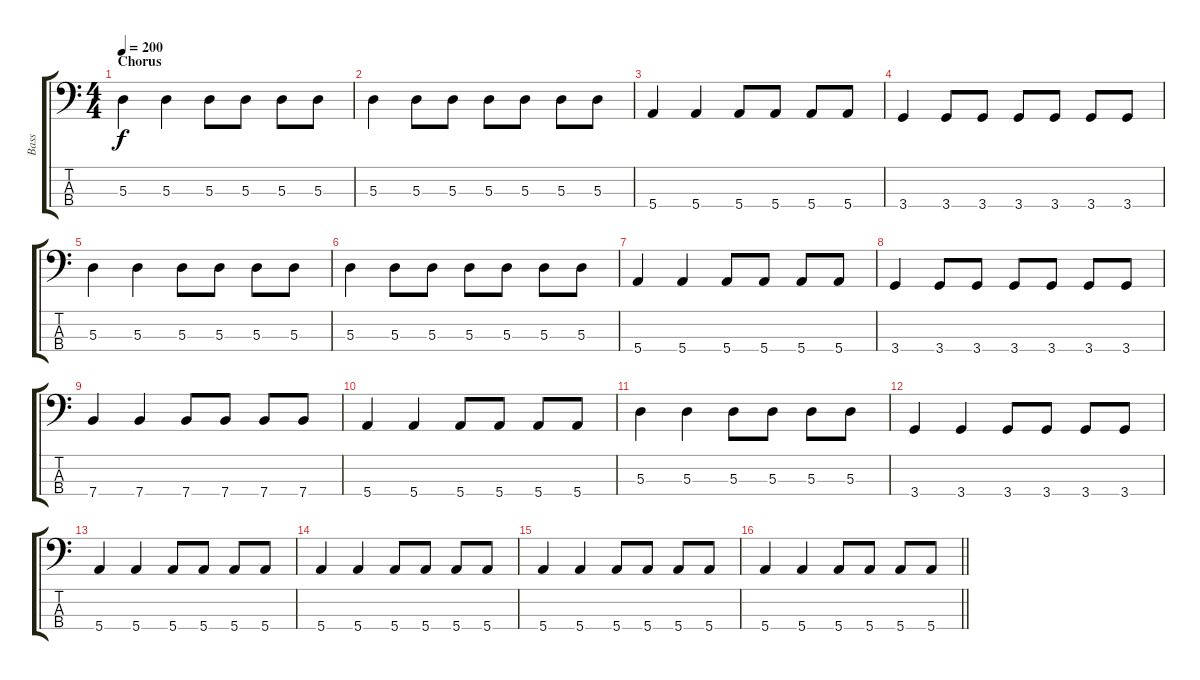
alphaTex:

\track ("Bass" "Bass") {instrument electricbasspick}
\staff {score tabs}
\tuning (G2 D2 A1 E1) {hide}
\ts (4 4)
\section ("" "Chorus")
\tempo 200
\clef f4
\ks c
5.3.4{dy f} 5.3.4 5.3.8 5.3.8 5.3.8 5.3.8 |
5.3.4 5.3.8 5.3.8 5.3.8 5.3.8 5.3.8 5.3.8 |
5.4.4 5.4.4 5.4.8 5.4.8 5.4.8 5.4.8 |
3.4.4 3.4.8 3.4.8 3.4.8 3.4.8 3.4.8 3.4.8 |
5.3.4 5.3.4 5.3.8 5.3.8 5.3.8 5.3.8 |
5.3.4 5.3.8 5.3.8 5.3.8 5.3.8 5.3.8 5.3.8 |
5.4.4 5.4.4 5.4.8 5.4.8 5.4.8 5.4.8 |
3.4.4 3.4.8 3.4.8 3.4.8 3.4.8 3.4.8 3.4.8 |
7.4.4 7.4.4 7.4.8 7.4.8 7.4.8 7.4.8 |
5.4.4 5.4.4 5.4.8 5.4.8 5.4.8 5.4.8 |
5.3.4 5.3.4 5.3.8 5.3.8 5.3.8 5.3.8 |
3.4.4 3.4.4 3.4.8 3.4.8 3.4.8 3.4.8 |
5.4.4 5.4.4 5.4.8 5.4.8 5.4.8 5.4.8 |
5.4.4 5.4.4 5.4.8 5.4.8 5.4.8 5.4.8 |
5.4.4 5.4.4 5.4.8 5.4.8 5.4.8 5.4.8 |
\barLineRight lightlight
5.4.4 5.4.4 5.4.8 5.4.8 5.4.8 5.4.8
